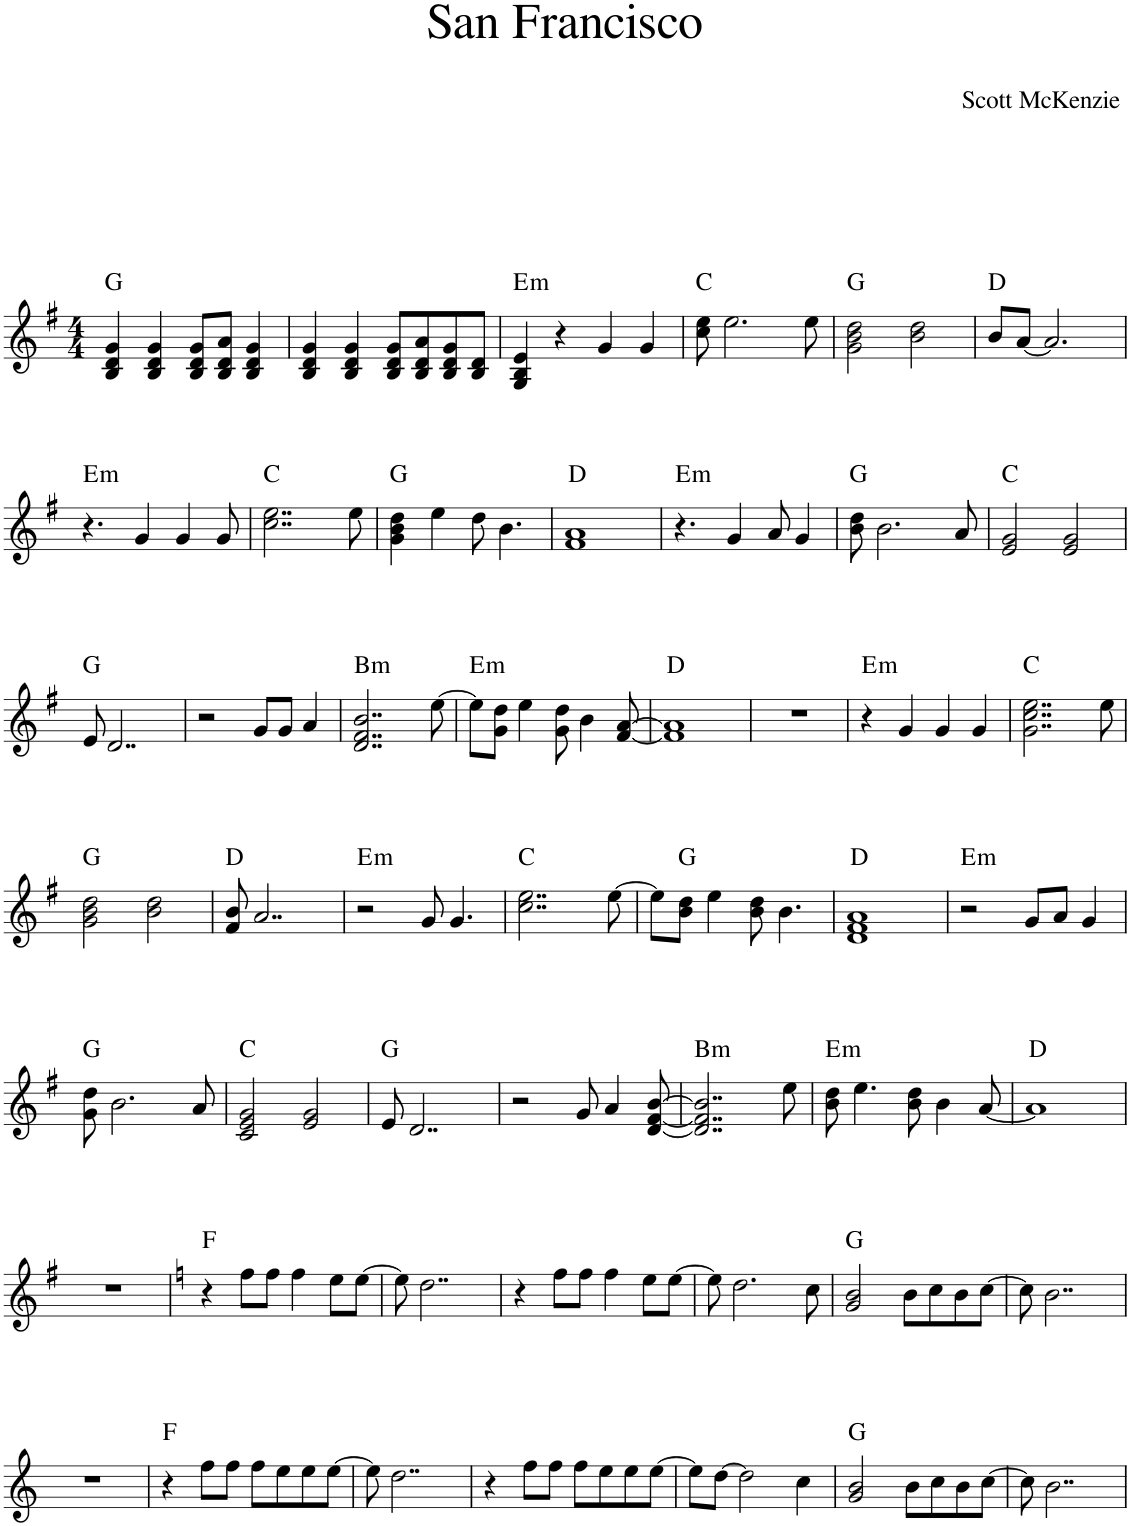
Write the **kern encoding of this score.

**kern	**harte
*part1	*part1
*staff1	*
*I"Piano	*
*I'Pno.	*
*clefG2	*
*k[f#]	*
*M4/4	*
=1	=1
4B/ 4d/ 4g/	G:maj
4B/ 4d/ 4g/	.
8B/ 8d/ 8g/L	.
8B/ 8d/ 8a/J	.
4B/ 4d/ 4g/	.
=2	=2
4B/ 4d/ 4g/	.
4B/ 4d/ 4g/	.
8B/ 8d/ 8g/L	.
8B/ 8d/ 8a/	.
8B/ 8d/ 8g/	.
8B/ 8d/J	.
=3	=3
!	!LO:H:kt=m
4G/ 4B/ 4e/	E:min
4r	.
4g/	.
4g/	.
=4	=4
8cc\ 8ee\	C:maj
2.ee\	.
8ee\	.
=5	=5
2g\ 2b\ 2dd\	G:maj
2b\ 2dd\	.
=6	=6
8b/L	D:maj
[8a/J	.
2.a/]	.
!!LO:LB:g=z
=7	=7
!	!LO:H:kt=m
4.r	E:min
4g/	.
4g/	.
8g/	.
=8	=8
2..cc\ 2..ee\	C:maj
8ee\	.
=9	=9
4g\ 4b\ 4dd\	G:maj
4ee\	.
8dd\	.
4.b\	.
=10	=10
1f# 1a	D:maj
=11	=11
!	!LO:H:kt=m
4.r	E:min
4g/	.
8a/	.
4g/	.
=12	=12
8b\ 8dd\	G:maj
2.b\	.
8a/	.
=13	=13
2e/ 2g/	C:maj
2e/ 2g/	.
!!LO:LB:g=z
=14	=14
8e/	G:maj
2..d/	.
=15	=15
2r	.
8g/L	.
8g/J	.
4a/	.
=16	=16
!	!LO:H:kt=m
2..d/ 2..f#/ 2..b/	B:min
[8ee\	.
=17	=17
!	!LO:H:kt=m
8ee\L]	E:min
8g\ 8dd\J	.
4ee\	.
8g\ 8dd\	.
4b\	.
[8f#/ [8a/	.
=18	=18
1f#] 1a]	D:maj
=19	=19
1r	.
=20	=20
!	!LO:H:kt=m
4r	E:min
4g/	.
4g/	.
4g/	.
=21	=21
2..g\ 2..cc\ 2..ee\	C:maj
8ee\	.
!!LO:LB:g=z
=22	=22
2g\ 2b\ 2dd\	G:maj
2b\ 2dd\	.
=23	=23
8f#/ 8b/	D:maj
2..a/	.
=24	=24
!	!LO:H:kt=m
2r	E:min
8g/	.
4.g/	.
=25	=25
2..cc\ 2..ee\	C:maj
[8ee\	.
=26	=26
8ee\L]	.
8b\ 8dd\J	G:maj
4ee\	.
8b\ 8dd\	.
4.b\	.
=27	=27
1d 1f# 1a	D:maj
=28	=28
!	!LO:H:kt=m
2r	E:min
8g/L	.
8a/J	.
4g/	.
!!LO:LB:g=z
=29	=29
8g\ 8dd\	G:maj
2.b\	.
8a/	.
=30	=30
2c/ 2e/ 2g/	C:maj
2e/ 2g/	.
=31	=31
8e/	G:maj
2..d/	.
=32	=32
2r	.
8g/	.
4a/	.
[8d/ [8f#/ [8b/	.
=33	=33
!	!LO:H:kt=m
2..d/] 2..f#/] 2..b/]	B:min
8ee\	.
=34	=34
!	!LO:H:kt=m
8b\ 8dd\	E:min
4.ee\	.
8b\ 8dd\	.
4b\	.
[8a/	.
=35	=35
1a]	D:maj
!!LO:LB:g=z
=36	=36
1r	.
=37	=37
*k[]	*
4r	F:maj
8ff\L	.
8ff\J	.
4ff\	.
8ee\L	.
[8ee\J	.
=38	=38
8ee\]	.
2..dd\	.
=39	=39
4r	.
8ff\L	.
8ff\J	.
4ff\	.
8ee\L	.
[8ee\J	.
=40	=40
8ee\]	.
2.dd\	.
8cc\	.
=41	=41
2g/ 2b/	G:maj
8b\L	.
8cc\	.
8b\	.
[8cc\J	.
=42	=42
8cc\]	.
2..b\	.
!!LO:LB:g=z
=43	=43
1r	.
=44	=44
4r	F:maj
8ff\L	.
8ff\J	.
8ff\L	.
8ee\	.
8ee\	.
[8ee\J	.
=45	=45
8ee\]	.
2..dd\	.
=46	=46
4r	.
8ff\L	.
8ff\J	.
8ff\L	.
8ee\	.
8ee\	.
[8ee\J	.
=47	=47
8ee\L]	.
[8dd\J	.
2dd\]	.
4cc\	.
=48	=48
2g/ 2b/	G:maj
8b\L	.
8cc\	.
8b\	.
[8cc\J	.
=49	=49
8cc\]	.
2..b\	.
=	=
*-	*-
